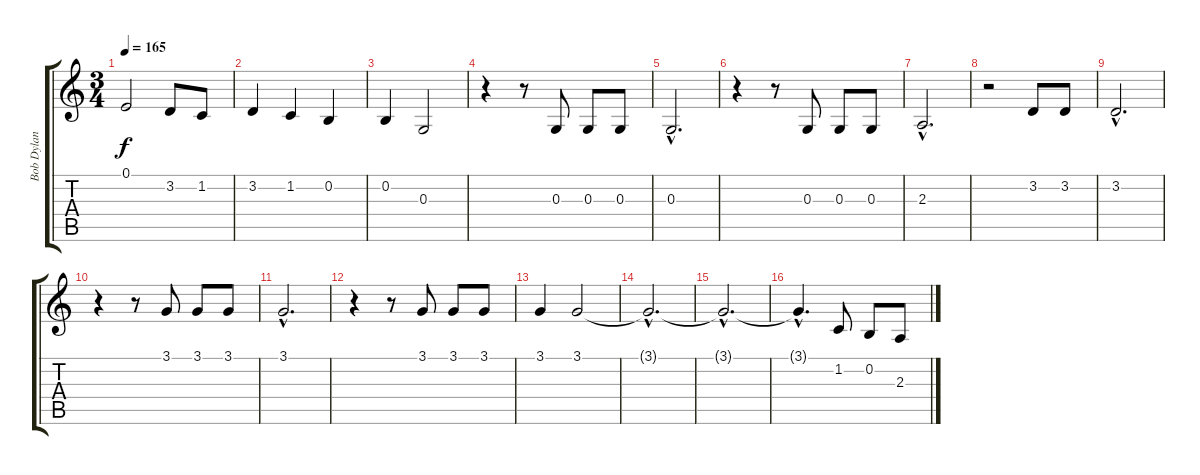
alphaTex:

\track ("Bob Dylan Voice" "Bob Dylan ") {instrument harmonica}
\staff {score tabs}
\tuning (E4 B3 G3 D3 A2 E2) {hide}
\ts (3 4)
\tempo 165
\clef g2
\ks c
0.1.2{dy f} 3.2.8 1.2.8 |
3.2.4 1.2.4 0.2.4 |
0.2.4 0.3.2 |
r.4 r.8 0.3.8 0.3.8 0.3.8 |
0.3{hac}.2{d} |
r.4 r.8 0.3.8 0.3.8 0.3.8 |
2.3{hac}.2{d} |
r.2 3.2.8 3.2.8 |
3.2{hac}.2{d} |
r.4 r.8 3.1.8 3.1.8 3.1.8 |
3.1{hac}.2{d} |
r.4 r.8 3.1.8 3.1.8 3.1.8 |
3.1.4 3.1.2 |
3.1{hac t}.2{d} |
3.1{hac t}.2{d} |
3.1{hac t}.4{d} 1.2.8 0.2.8 2.3.8
